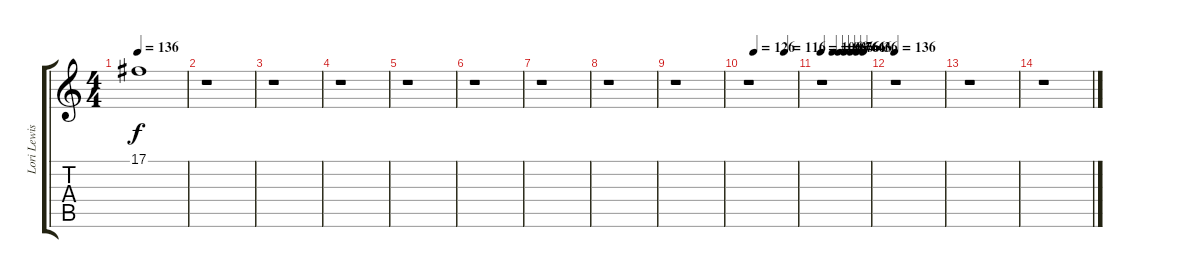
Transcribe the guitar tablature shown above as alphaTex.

\track ("Lori Lewis" "Lori Lewis") {instrument sopranosax}
\staff {score tabs}
\tuning (Db4 Ab3 E3 B2 Gb2 Db2) {hide}
\ts (4 4)
\tempo 136
\clef g2
\ks c
17.1{t}.1{dy f} |
r.1 |
r.1 |
r.1 |
r.1 |
r.1 |
r.1 |
r.1 |
r.1 |
\tempo (126 0.125)
\tempo (116 0.75)
r.1 |
\tempo 106
\tempo (96 0.25)
\tempo (86 0.375)
\tempo (76 0.5)
\tempo (66 0.625)
\tempo (46 0.75)
\tempo (36 0.875)
r.1 |
\tempo 136
r.1 |
r.1 |
r.1
